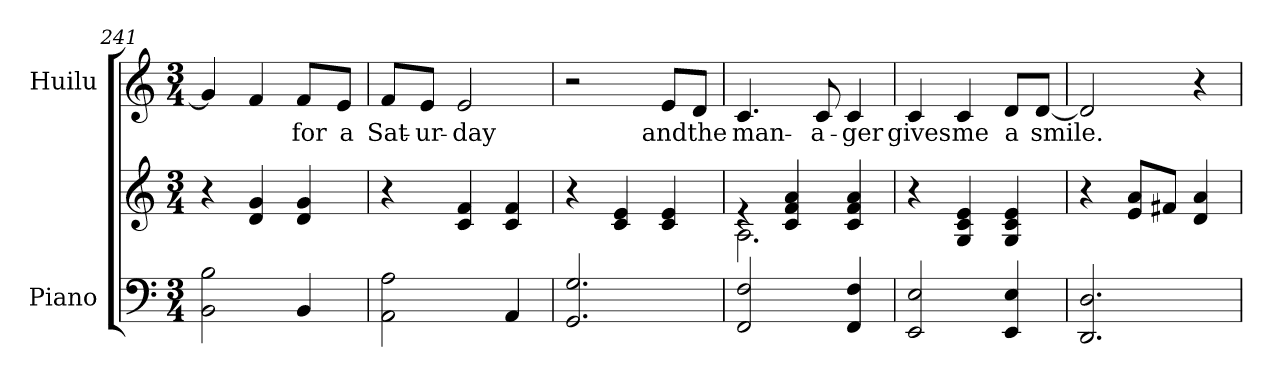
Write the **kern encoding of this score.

**kern	**kern	**kern	**text
*part2	*part2	*part1	*part1
*staff3	*staff2	*staff1	*staff1
*I"Piano	*	*I"Huilu	*
*I'Pno	*	*	*
*clefF4	*clefG2	*clefG2	*
*k[]	*k[]	*k[]	*
*M3/4	*M3/4	*M3/4	*
=241	=241	=241	=241
2BB\ 2B\	4r	4g/]	.
.	4d/ 4g/	4f/	.
4BB/	4d/ 4g/	8f/L	for
.	.	8e/J	a
=242	=242	=242	=242
2AA\ 2A\	4r	8f/L	Sat-
.	.	8e/J	-ur-
.	4c/ 4f/	2e/	-day
4AA/	4c/ 4f/	.	.
=243	=243	=243	=243
2.GG/ 2.G/	4r	2r	.
.	4c/ 4e/	.	.
.	4c/ 4e/	8e/L	and
.	.	8d/J	the
=244	=244	=244	=244
*	*^	*	*
2FF/ 2F/	4re	2.A\	4.c/	man-
.	4c/ 4f/ 4a/	.	.	.
.	.	.	8c/	-a-
4FF/ 4F/	4c/ 4f/ 4a/	.	4c/	-ger
*	*v	*v	*	*
!!LO:LB:g=z
=245	=245	=245	=245
2EE/ 2E/	4r	4c/	gives
.	4G/ 4c/ 4e/	4c/	me
4EE/ 4E/	4G/ 4c/ 4e/	8d/L	a
.	.	[8d/J	smile.
=246	=246	=246	=246
2.DD/ 2.D/	4r	2d/]	.
.	8e/ 8a/L	.	.
.	8f#X/J	.	.
.	4d/ 4a/	4r	.
=	=	=	=
*-	*-	*-	*-
